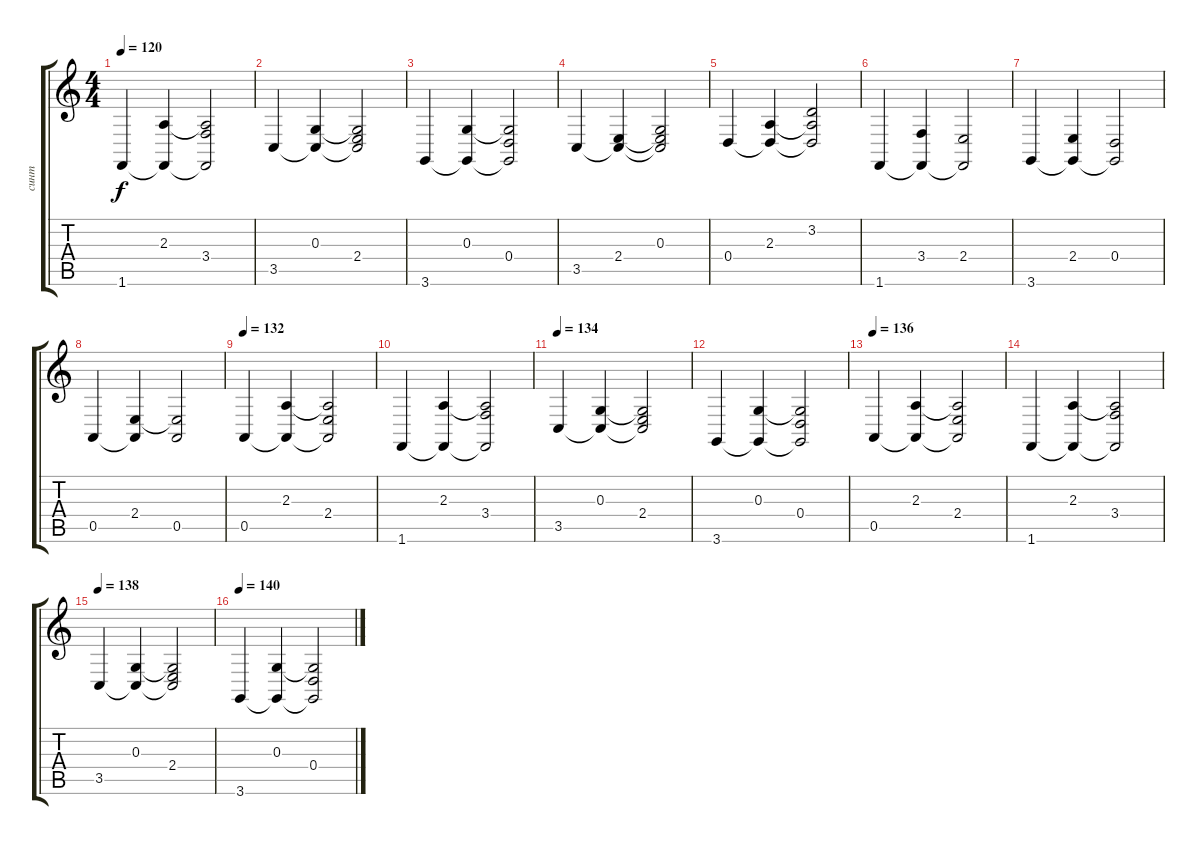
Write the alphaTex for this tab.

\track ("синт" "синт") {instrument lead2sawtooth}
\staff {score tabs}
\tuning (E4 B3 G3 D3 A2 E2) {hide}
\ts (4 4)
\tempo 120
\clef g2
\ks c
1.6.4{dy f} (2.3 1.6{t}).4 (2.3{t} 3.4 1.6{t}).2 |
3.5.4 (0.3 3.5{t}).4 (0.3{t} 2.4 3.5{t}).2 |
3.6.4 (0.3 3.6{t}).4 (0.3{t} 0.4 3.6{t}).2 |
3.5.4 (2.4 3.5{t}).4 (0.3 2.4{t} 3.5{t}).2 |
0.4.4 (2.3 0.4{t}).4 (3.2 2.3{t} 0.4{t}).2 |
1.6.4 (3.4 1.6{t}).4 (2.4 1.6{t}).2 |
3.6.4 (2.4 3.6{t}).4 (0.4 3.6{t}).2 |
0.5.4 (2.4 0.5{t}).4 (2.4{t} 0.5).2 |
\tempo 132
0.5.4 (2.3 0.5{t}).4 (2.3{t} 2.4 0.5{t}).2 |
1.6.4 (2.3 1.6{t}).4 (2.3{t} 3.4 1.6{t}).2 |
\tempo 134
3.5.4 (0.3 3.5{t}).4 (0.3{t} 2.4 3.5{t}).2 |
3.6.4 (0.3 3.6{t}).4 (0.3{t} 0.4 3.6{t}).2 |
\tempo 136
0.5.4 (2.3 0.5{t}).4 (2.3{t} 2.4 0.5{t}).2 |
1.6.4 (2.3 1.6{t}).4 (2.3{t} 3.4 1.6{t}).2 |
\tempo 138
3.5.4 (0.3 3.5{t}).4 (0.3{t} 2.4 3.5{t}).2 |
\tempo 140
3.6.4 (0.3 3.6{t}).4 (0.3{t} 0.4 3.6{t}).2
